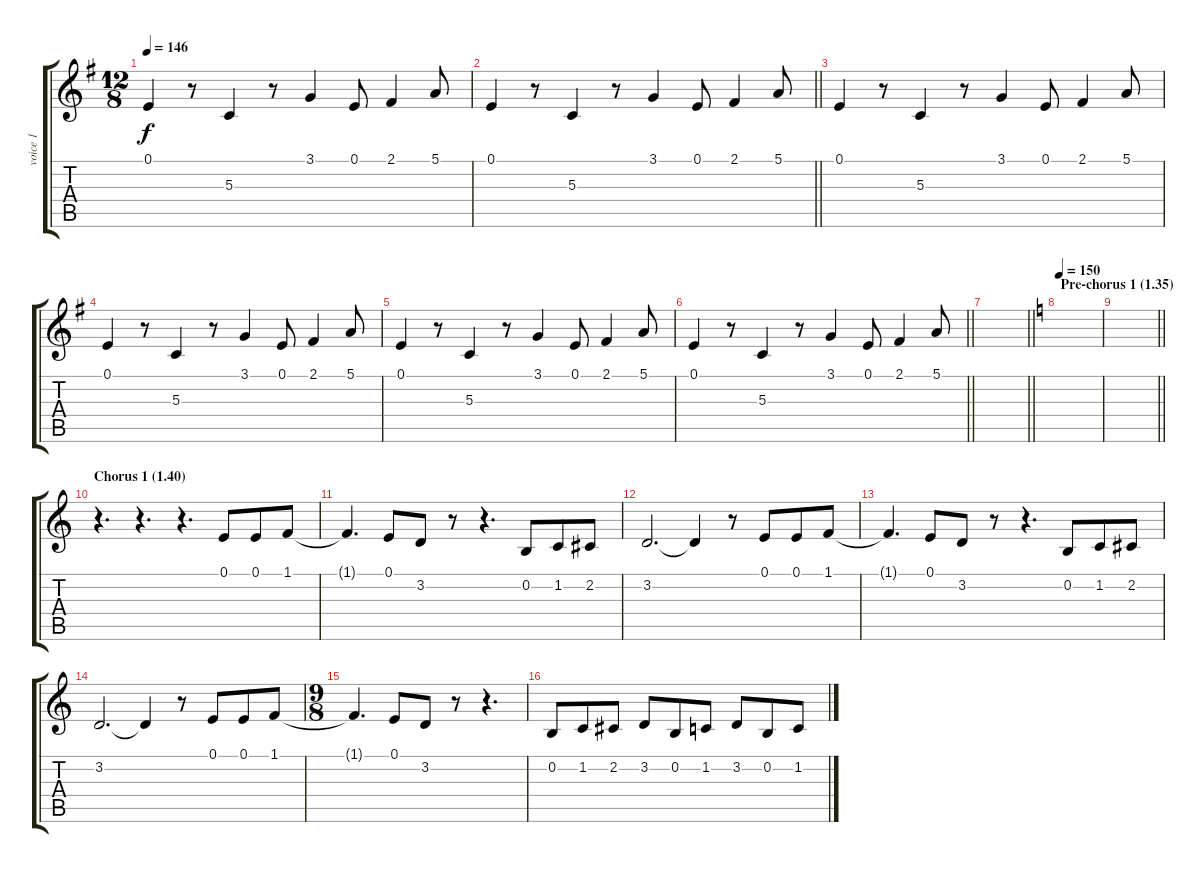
\track ("voice 1" "voice 1") {instrument clarinet}
\staff {score tabs}
\tuning (E4 B3 G3 D3 A2 E2) {hide}
\ts (12 8)
\tempo 146
\clef g2
\ks g
0.1.4{dy f} r.8 5.3.4 r.8 3.1.4 0.1.8 2.1.4 5.1.8 |
\barLineRight lightlight
0.1.4 r.8 5.3.4 r.8 3.1.4 0.1.8 2.1.4 5.1.8 |
0.1.4 r.8 5.3.4 r.8 3.1.4 0.1.8 2.1.4 5.1.8 |
0.1.4 r.8 5.3.4 r.8 3.1.4 0.1.8 2.1.4 5.1.8 |
0.1.4 r.8 5.3.4 r.8 3.1.4 0.1.8 2.1.4 5.1.8 |
\barLineRight lightlight
0.1.4 r.8 5.3.4 r.8 3.1.4 0.1.8 2.1.4 5.1.8 |
\barLineRight lightlight
|
\section ("" "Pre-chorus 1 (1.35)")
\tempo 150
\ks c
|
\barLineRight lightlight
|
\section ("" "Chorus 1 (1.40)")
r.4{d} r.4{d} r.4{d} 0.1.8 0.1.8 1.1.8 |
1.1{t}.4{d} 0.1.8 3.2.8 r.8 r.4{d} 0.2.8 1.2.8 2.2.8 |
3.2.2{d} 3.2{t}.4 r.8 0.1.8 0.1.8 1.1.8 |
1.1{t}.4{d} 0.1.8 3.2.8 r.8 r.4{d} 0.2.8 1.2.8 2.2.8 |
3.2.2{d} 3.2{t}.4 r.8 0.1.8 0.1.8 1.1.8 |
\ts (9 8)
1.1{t}.4{d} 0.1.8 3.2.8 r.8 r.4{d} |
0.2.8 1.2.8 2.2.8 3.2.8 0.2.8 1.2.8 3.2.8 0.2.8 1.2.8
